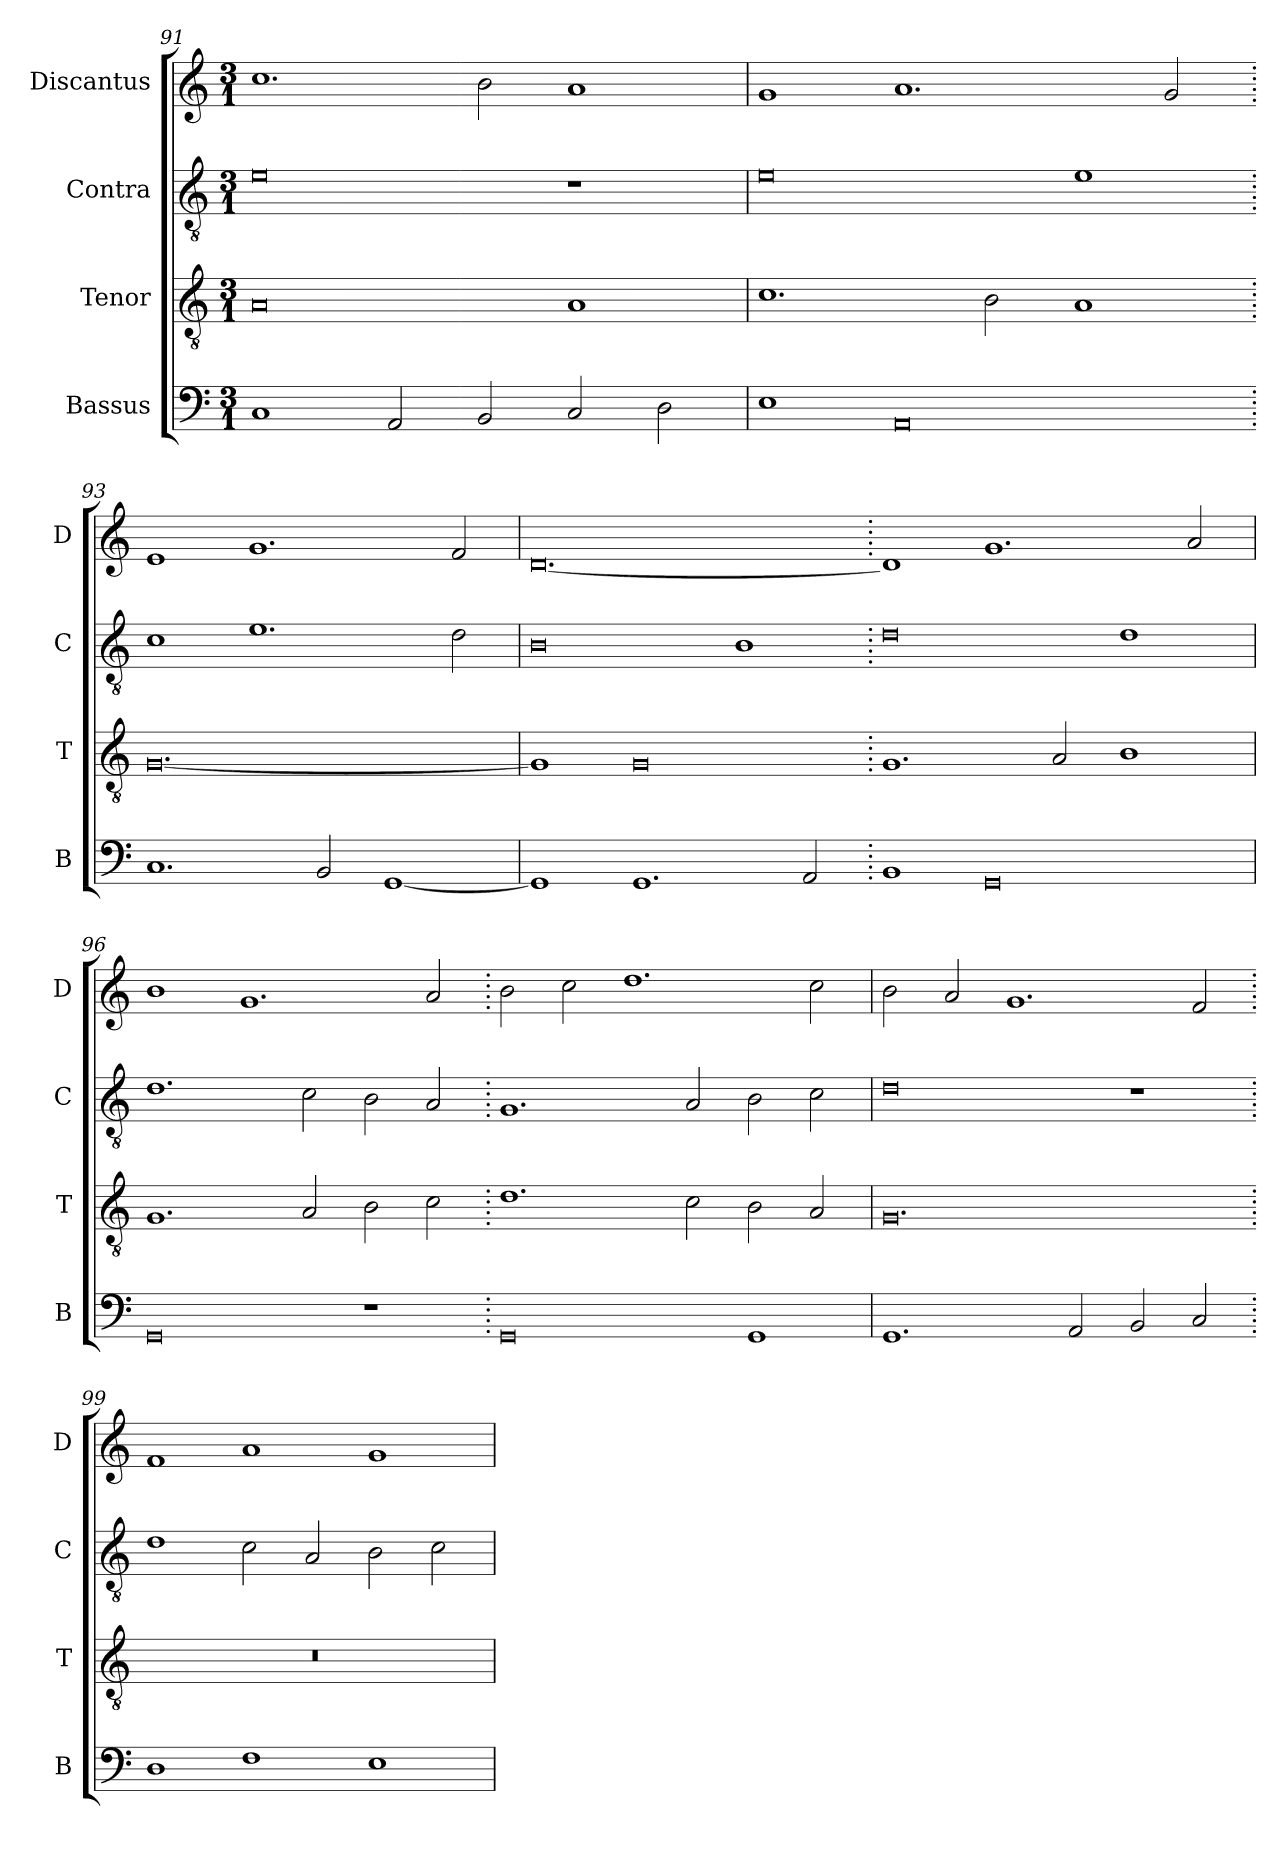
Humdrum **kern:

**kern	**kern	**kern	**kern
*part4	*part3	*part2	*part1
*staff4	*staff3	*staff2	*staff1
*I"Bassus	*I"Tenor	*I"Contra	*I"Discantus
*I'B	*I'T	*I'C	*I'D
*clefF4	*clefGv2	*clefGv2	*clefG2
*k[]	*k[]	*k[]	*k[]
*M3/1	*M3/1	*M3/1	*M3/1
=91	=91	=91	=91
1C	0A	0e	1.cc
2AA/	.	.	.
2BB/	.	.	2b\
2C/	1A	1r	1a
2D\	.	.	.
=92	=92	=92	=92
1E	1.c	0e	1g
0AA	.	.	1.a
.	2B\	.	.
.	1A	1e	.
.	.	.	2g/
=93.	=93.	=93.	=93.
1.C	[0.G	1c	1e
.	.	1.e	1.g
2BB/	.	.	.
[1GG	.	.	.
.	.	2d\	2f/
=94	=94	=94	=94
1GG]	1G]	0B	[0.d
1.GG	0G	.	.
.	.	1B	.
2AA/	.	.	.
=95.	=95.	=95.	=95.
1BB	1.G	0d	1d]
0GG	.	.	1.g
.	2A/	.	.
.	1B	1d	.
.	.	.	2a/
=96	=96	=96	=96
0GG	1.G	1.d	1b
.	.	.	1.g
.	2A/	2c\	.
1r	2B\	2B\	.
.	2c\	2A/	2a/
=97.	=97.	=97.	=97.
0GG	1.d	1.G	2b\
.	.	.	2cc\
.	.	.	1.dd
.	2c\	2A/	.
1GG	2B\	2B\	.
.	2A/	2c\	2cc\
=98	=98	=98	=98
1.GG	0.G	0d	2b\
.	.	.	2a/
.	.	.	1.g
2AA/	.	.	.
2BB/	.	1r	.
2C/	.	.	2f/
=99.	=99.	=99.	=99.
1D	0.r	1d	1f
1F	.	2c\	1a
.	.	2A/	.
1E	.	2B\	1g
.	.	2c\	.
=	=	=	=
*-	*-	*-	*-
